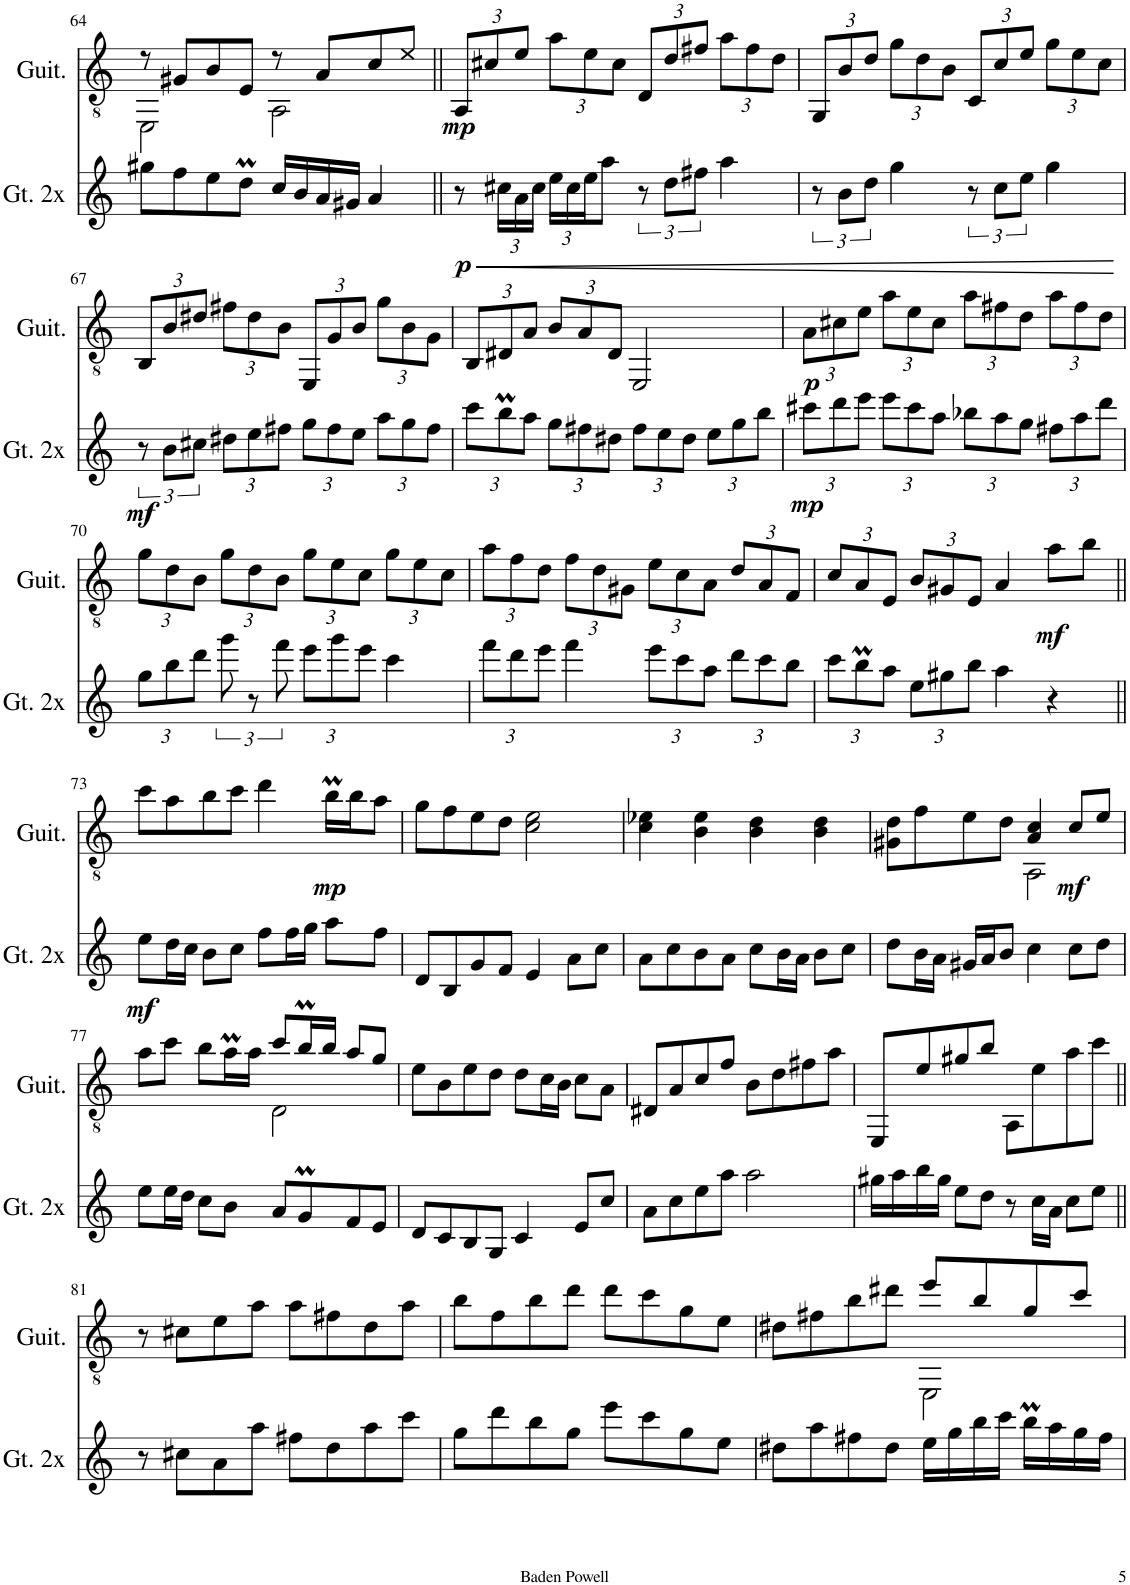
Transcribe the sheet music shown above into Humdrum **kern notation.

**kern	**dynam	**kern	**dynam
*part2	*part2	*part1	*part1
*staff2	*staff2	*staff1	*staff1
*I"Guitar (2x speed)	*	*I"Guitar	*
*I'Gt. 2x	*	*I'Guit.	*
!!LO:PB:g=z
*clefG2	*	*clefGv2	*
*k[]	*	*k[]	*
*M4/4	*	*M4/4	*
=64	=64	=64	=64
*	*	*^	*
8gg#X\L	.	8r	2EE\	.
8ff\	.	8G#X/L	.	.
8ee\	.	8B/	.	.
8ddM\J	.	8E/J	.	.
16cc/LL	.	8r	2AA\	.
16b/	.	.	.	.
16a/	.	8A/L	.	.
16g#X/JJ	.	.	.	.
4a/	.	8c/	.	.
.	.	8e/J	.	.
*	*	*v	*v	*
=65||	=65||	=65||	=65||
!	!LO:HP:b	!	!
*	*	*Xbrackettup	*
!	!LO:DY:n=1:b	!	!LO:DY:b
8r	< p	12AA/L	mp
.	.	12c#X/	.
*Xbrackettup	*	*	*
24cc#X\LL	.	.	.
24a\	.	12e/J	.
24cc#\JJ	.	.	.
24ee\LL	.	12a\L	.
24cc#\	.	.	.
24ee\J	.	12e\	.
8aa\J	.	.	.
.	.	12c#\J	.
*brackettup	*	*	*
12r	.	12D/L	.
12dd\L	.	12d/	.
12ff#X\J	.	12f#X/J	.
4aa\	.	12a\L	.
.	.	12f#\	.
.	.	12d\J	.
=66	=66	=66	=66
12r	.	12GG/L	.
12b\L	.	12B/	.
12dd\J	.	12d/J	.
4gg\	.	12g\L	.
.	.	12d\	.
.	.	12B\J	.
12r	.	12C/L	.
12cc\L	.	12c/	.
12ee\J	.	12e/J	.
4gg\	.	12g\L	.
.	.	12e\	.
.	.	12c\J	.
.	[	.	.
!!LO:LB:g=z
=67	=67	=67	=67
!	!LO:DY:b	!	!
12r	mf	12BB/L	.
12b\L	.	12B/	.
12cc#X\J	.	12d#X/J	.
*Xbrackettup	*	*	*
12dd#X\L	.	12f#X\L	.
12ee\	.	12d#\	.
12ff#X\J	.	12B\J	.
12gg\L	.	12EE/L	.
12ff#\	.	12G/	.
12ee\J	.	12B/J	.
12aa\L	.	12g\L	.
12gg\	.	12B\	.
12ff#\J	.	12G\J	.
=68	=68	=68	=68
12ccc\L	.	12BB/L	.
12bbm\	.	12D#X/	.
12aa\J	.	12A/J	.
12gg\L	.	12B/L	.
12ff#X\	.	12A/	.
12dd#X\J	.	12D#/J	.
12ff#\L	.	2EE/	.
12ee\	.	.	.
12dd#\J	.	.	.
12ee\L	.	.	.
12gg\	.	.	.
12bb\J	.	.	.
=69	=69	=69	=69
!	!LO:DY:b	!	!LO:DY:b
12ccc#X\L	mp	12A\L	p
12ddd\	.	12c#X\	.
12eee\J	.	12e\J	.
12eee\L	.	12a\L	.
12ccc#\	.	12e\	.
12aa\J	.	12c#\J	.
12bb-X\L	.	12a\L	.
12aa\	.	12f#X\	.
12gg\J	.	12d\J	.
12ff#X\L	.	12a\L	.
12aa\	.	12f#\	.
12ddd\J	.	12d\J	.
!!LO:LB:g=z
=70	=70	=70	=70
12gg\L	.	12g\L	.
12bb\	.	12d\	.
12ddd\J	.	12B\J	.
*brackettup	*	*	*
12ggg\	.	12g\L	.
12r	.	12d\	.
12fff\	.	12B\J	.
*Xbrackettup	*	*	*
12eee\L	.	12g\L	.
12ggg\	.	12e\	.
12eee\J	.	12c\J	.
4ccc\	.	12g\L	.
.	.	12e\	.
.	.	12c\J	.
=71	=71	=71	=71
12fff\L	.	12a\L	.
12ddd\	.	12f\	.
12eee\J	.	12d\J	.
4fff\	.	12f\L	.
.	.	12d\	.
.	.	12G#X\J	.
12eee\L	.	12e\L	.
12ccc\	.	12c\	.
12aa\J	.	12A\J	.
12ddd\L	.	12d/L	.
12ccc\	.	12A/	.
12bb\J	.	12F/J	.
=72	=72	=72	=72
12ccc\L	.	12c/L	.
12bbm\	.	12A/	.
12aa\J	.	12E/J	.
12ee\L	.	12B/L	.
12gg#X\	.	12G#X/	.
12bb\J	.	12E/J	.
4aa\	.	4A/	.
!	!	!	!LO:DY:b
4r	.	8a\L	mf
.	.	8b\J	.
!!LO:LB:g=z
=73||	=73||	=73||	=73||
!	!LO:DY:b	!	!
8ee\L	mf	8cc\L	.
16dd\L	.	8a\	.
16cc\JJ	.	.	.
8b\L	.	8b\	.
8cc\J	.	8cc\J	.
8ff\L	.	4dd\	.
16ff\L	.	.	.
16gg\JJ	.	.	.
!	!	!	!LO:DY:b
8aa\L	.	16bm\LL	mp
.	.	16b\J	.
8ff\J	.	8a\J	.
=74	=74	=74	=74
8d/L	.	8g\L	.
8B/	.	8f\	.
8g/	.	8e\	.
8f/J	.	8d\J	.
4e/	.	2c\ 2e\	.
8a\L	.	.	.
8cc\J	.	.	.
=75	=75	=75	=75
8a\L	.	4c\ 4e-X\	.
8cc\	.	.	.
8b\	.	4B\ 4e-\	.
8a\J	.	.	.
8cc\L	.	4B\ 4d\	.
16b\L	.	.	.
16a\JJ	.	.	.
8b\L	.	4B\ 4d\	.
8cc\J	.	.	.
=76	=76	=76	=76
*	*	*^	*
8dd\L	.	8G#X\ 8d\L	2ryy	.
16b\L	.	8f\	.	.
16a\JJ	.	.	.	.
16g#X/LL	.	8e\	.	.
16a/J	.	.	.	.
8b/J	.	8d\J	.	.
4cc\	.	4A/ 4c/	2AA\	.
!	!	!	!	!LO:DY:b
8cc\L	.	8c/L	.	mf
8dd\J	.	8e/J	.	.
!!LO:LB:g=z	!!
=77	=77	=77	=77	=77
8ee\L	.	8a\L	2ryy	.
16ee\L	.	8cc\J	.	.
16dd\JJ	.	.	.	.
8cc\L	.	8b\L	.	.
8b\J	.	16aM\L	.	.
.	.	16a\JJ	.	.
8a/L	.	8cc/L	2D\	.
8gM/	.	16bm/L	.	.
.	.	16b/JJ	.	.
8f/	.	8a/L	.	.
8e/J	.	8g/J	.	.
*	*	*v	*v	*
=78	=78	=78	=78
8d/L	.	8e\L	.
8c/	.	8B\	.
8B/	.	8e\	.
8G/J	.	8d\J	.
4c/	.	8d\L	.
.	.	16c\L	.
.	.	16B\JJ	.
8e/L	.	8c\L	.
8cc/J	.	8A\J	.
=79	=79	=79	=79
8a\L	.	8D#X/L	.
8cc\	.	8A/	.
8ee\	.	8c/	.
8aa\J	.	8f/J	.
2aa\	.	8B\L	.
.	.	8d\	.
.	.	8f#X\	.
.	.	8a\J	.
=80	=80	=80	=80
16gg#X\LL	.	8EE/L	.
16aa\	.	.	.
16bb\	.	8e/	.
16gg#\JJ	.	.	.
8ee\L	.	8g#X/	.
8dd\J	.	8b/J	.
8r	.	8AA\L	.
16cc\LL	.	8e\	.
16a\JJ	.	.	.
8cc\L	.	8a\	.
8ee\J	.	8cc\J	.
!!LO:LB:g=z
=81||	=81||	=81||	=81||
8r	.	8r	.
8cc#X\L	.	8c#X\L	.
8a\	.	8e\	.
8aa\J	.	8a\J	.
8ff#X\L	.	8a\L	.
8dd\	.	8f#X\	.
8aa\	.	8d\	.
8ccc\J	.	8a\J	.
=82	=82	=82	=82
8gg\L	.	8b\L	.
8ddd\	.	8f\	.
8bb\	.	8b\	.
8gg\J	.	8dd\J	.
8eee\L	.	8dd\L	.
8ccc\	.	8cc\	.
8gg\	.	8g\	.
8ee\J	.	8e\J	.
=83	=83	=83	=83
*	*	*^	*
8dd#X\L	.	8d#X\L	2ryy	.
8aa\	.	8f#X\	.	.
8ff#X\	.	8b\	.	.
8dd#\J	.	8dd#X\J	.	.
16ee\LL	.	8ee/L	2EE\	.
16gg\	.	.	.	.
16bb\	.	8b/	.	.
16ccc\JJ	.	.	.	.
16bbm\LL	.	8g/	.	.
16aa\	.	.	.	.
16gg\	.	8cc/J	.	.
16ff#\JJ	.	.	.	.
*	*	*v	*v	*
=	=	=	=
*-	*-	*-	*-
